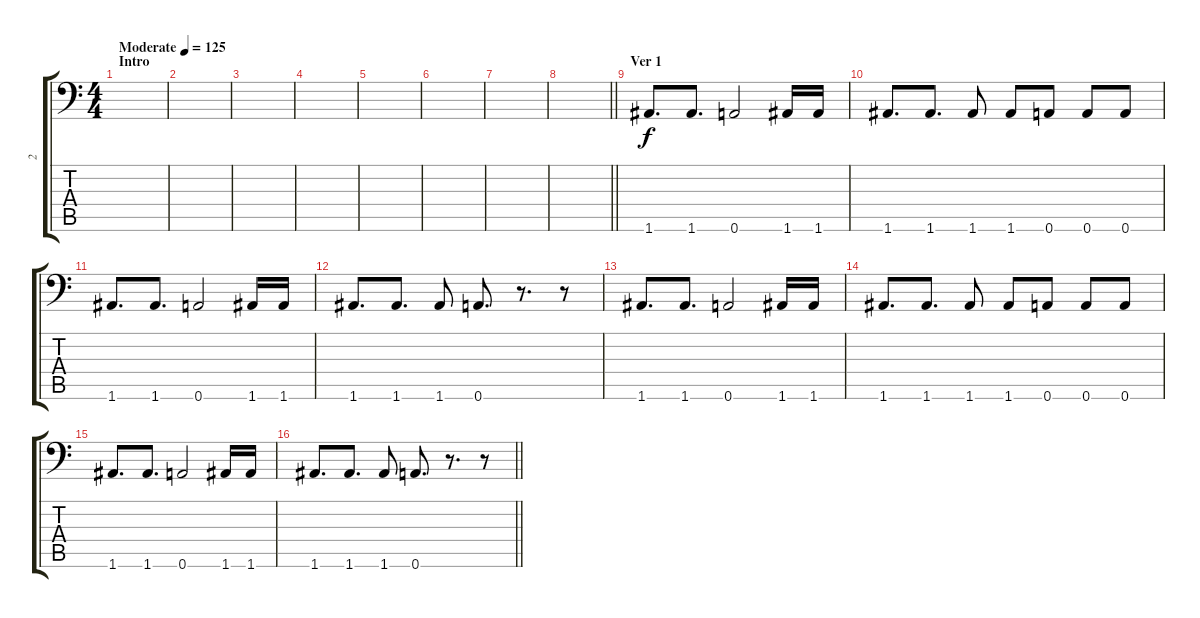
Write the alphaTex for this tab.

\track ("2" "2") {instrument distortionguitar}
\staff {score tabs}
\tuning (B3 Gb3 D3 A2 E2 A1) {hide}
\ts (4 4)
\section ("" "Intro")
\tempo (125 "Moderate")
\clef f4
\ks c
|
|
|
|
|
|
|
\barLineRight lightlight
|
\section ("" "Ver 1")
1.6.8{d} 1.6.8{d} 0.6.2 1.6.16 1.6.16 |
1.6.8{d} 1.6.8{d} 1.6.8 1.6.8 0.6.8 0.6.8 0.6.8 |
1.6.8{d} 1.6.8{d} 0.6.2 1.6.16 1.6.16 |
1.6.8{d} 1.6.8{d} 1.6.8 0.6.8{d} r.8{d} r.8 |
1.6.8{d} 1.6.8{d} 0.6.2 1.6.16 1.6.16 |
1.6.8{d} 1.6.8{d} 1.6.8 1.6.8 0.6.8 0.6.8 0.6.8 |
1.6.8{d} 1.6.8{d} 0.6.2 1.6.16 1.6.16 |
\barLineRight lightlight
1.6.8{d} 1.6.8{d} 1.6.8 0.6.8{d} r.8{d} r.8
